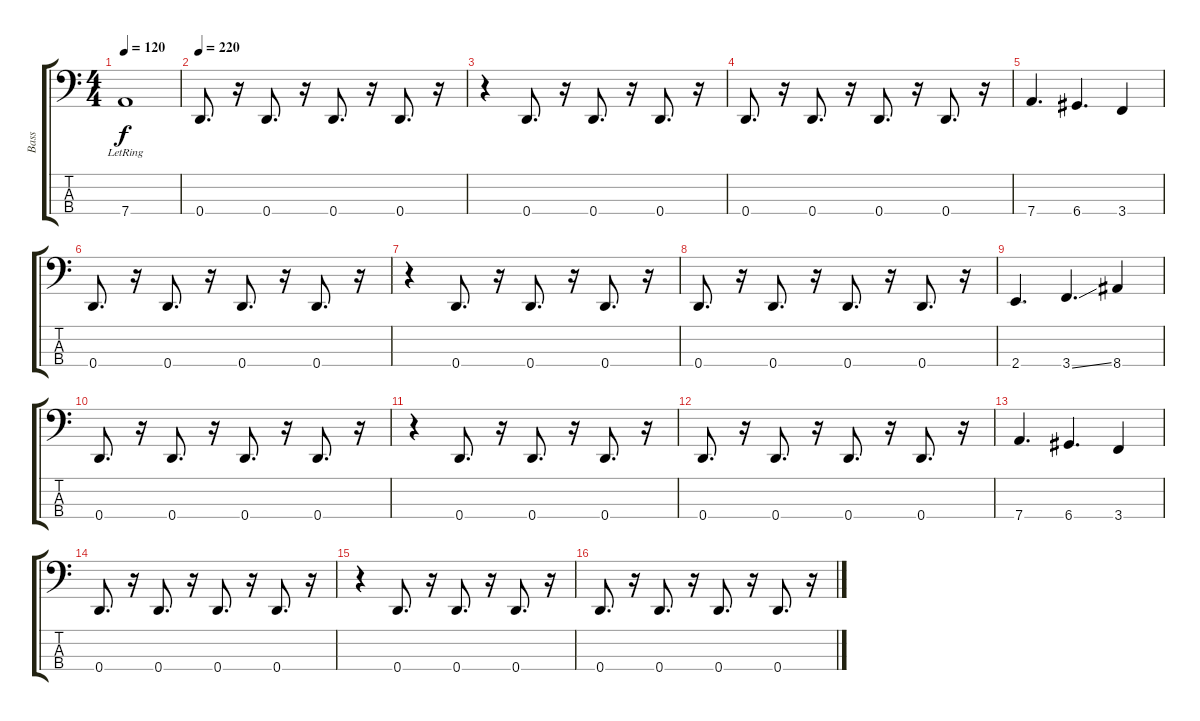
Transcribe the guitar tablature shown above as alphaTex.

\track ("Bass" "Bass") {instrument electricbassfinger}
\staff {score tabs}
\tuning (F2 C2 G1 D1) {hide}
\ts (4 4)
\tempo 120
\clef f4
\ks c
7.4{lr}.1{dy f} |
\tempo 220
0.4.8{d} r.16 0.4.8{d} r.16 0.4.8{d} r.16 0.4.8{d} r.16 |
r.4 0.4.8{d} r.16 0.4.8{d} r.16 0.4.8{d} r.16 |
0.4.8{d} r.16 0.4.8{d} r.16 0.4.8{d} r.16 0.4.8{d} r.16 |
7.4.4{d} 6.4.4{d} 3.4.4 |
0.4.8{d} r.16 0.4.8{d} r.16 0.4.8{d} r.16 0.4.8{d} r.16 |
r.4 0.4.8{d} r.16 0.4.8{d} r.16 0.4.8{d} r.16 |
0.4.8{d} r.16 0.4.8{d} r.16 0.4.8{d} r.16 0.4.8{d} r.16 |
2.4.4{d} 3.4{ss}.4{d} 8.4.4 |
0.4.8{d} r.16 0.4.8{d} r.16 0.4.8{d} r.16 0.4.8{d} r.16 |
r.4 0.4.8{d} r.16 0.4.8{d} r.16 0.4.8{d} r.16 |
0.4.8{d} r.16 0.4.8{d} r.16 0.4.8{d} r.16 0.4.8{d} r.16 |
7.4.4{d} 6.4.4{d} 3.4.4 |
0.4.8{d} r.16 0.4.8{d} r.16 0.4.8{d} r.16 0.4.8{d} r.16 |
r.4 0.4.8{d} r.16 0.4.8{d} r.16 0.4.8{d} r.16 |
0.4.8{d} r.16 0.4.8{d} r.16 0.4.8{d} r.16 0.4.8{d} r.16
